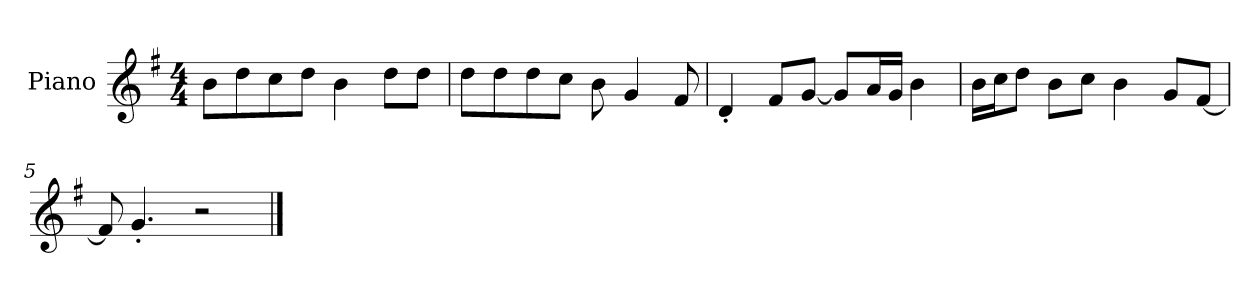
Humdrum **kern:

**kern
*part1
*staff1
*I"Piano
*I'P-no
*clefG2
*k[f#]
*M4/4
*MM90
=1
8b\L
8dd\
8cc\
8dd\J
4b\
8dd\L
8dd\J
=2
8dd\L
8dd\
8dd\
8cc\J
8b\
4g/
8f#/
=3
4d'/
8f#/L
[8g/J
8g/L]
16a/L
16g/JJ
4b\
=4
16b\LL
16cc\J
8dd\J
8b\L
8cc\J
4b\
8g/L
[8f#/J
=5
8f#/]
4.g'/
2r
==
*-
